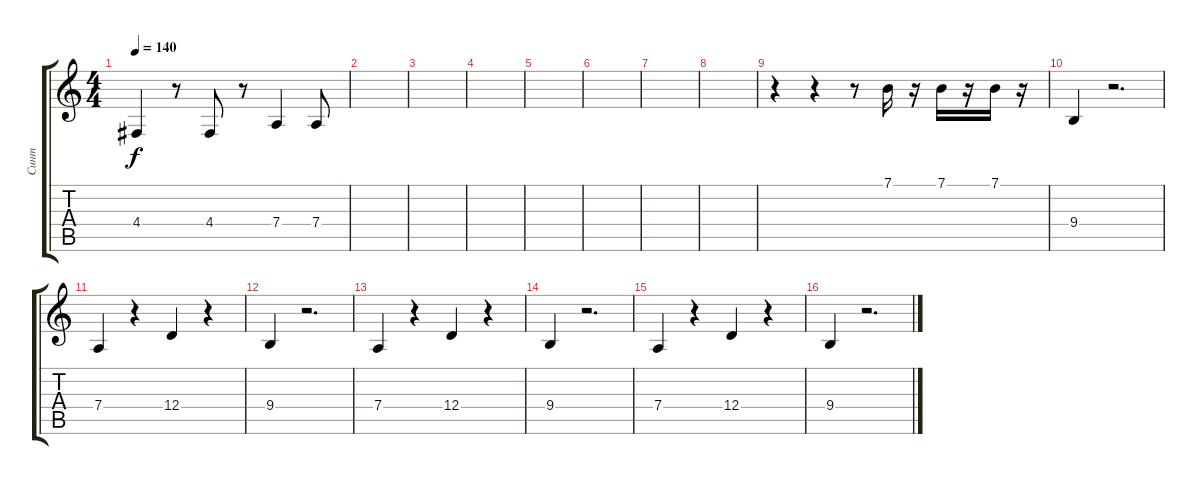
\track ("Синт" "Синт") {instrument lead2sawtooth}
\staff {score tabs}
\tuning (E4 B3 G3 D3 A2 E2) {hide}
\ts (4 4)
\tempo 140
\clef g2
\ks c
4.4.4{dy f} r.8 4.4.8 r.8 7.4.4 7.4.8 |
|
|
|
|
|
|
|
r.4 r.4 r.8 7.1.16 r.16 7.1.16 r.16 7.1.16 r.16 |
9.4.4 r.2{d} |
7.4.4 r.4 12.4.4 r.4 |
9.4.4 r.2{d} |
7.4.4 r.4 12.4.4 r.4 |
9.4.4 r.2{d} |
7.4.4 r.4 12.4.4 r.4 |
9.4.4 r.2{d}
